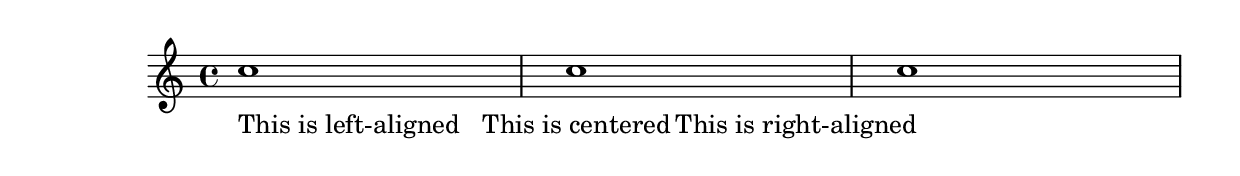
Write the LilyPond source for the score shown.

%% DO NOT EDIT this file manually; it is automatically
%% generated from LSR http://lsr.dsi.unimi.it
%% Make any changes in LSR itself, or in Documentation/snippets/new/ ,
%% and then run scripts/auxiliar/makelsr.py
%%
%% This file is in the public domain.
\version "2.14.0"

\header {
  lsrtags = "text, vocal-music"

%% Translation of GIT committish: 8b93de6ce951b7b14bc7818f31019524295b990f
  texidoces = "
La alineación horizontal de la letra se puede ajustar sobreescribiendo
la propiedad @code{self-alignment-X} del objeto @code{LyricText}.
@w{@code{#-1}} es izquierda, @code{0} es centrado y @code{1} es derecha;
sin embargo, puede usar también @code{LEFT}, @code{CENTER} y
@code{RIGHT}.

"
  doctitlees = "Alineación de la letra"

%% Translation of GIT committish: 27b1197f3bae8512c14d946752cd3e40e7c76016

  texidocde = "
Die horizontale Ausrichtung von Gesangstext kann eingestellt werden, indem
man die @code{self-alignment-X}-Eigenschaft des @code{LyricText}-Objekts
verändert.  @code{#-1} bedeutet links, @code{#0} bedeutet mittig und @code{#1}
bedeutet rechts, man kann aber genauso gut auch @code{#LEFT}, @code{#CENTER}
und @code{#RIGHT} benutzen.

"
  doctitlede = "Ausrichtung von Gesangstext"


%% Translation of GIT committish: f88e964fea14c10b48787ec9f4b5f8261a23de48
  texidocfr = "
L'alignement horizontal des paroles peut se gérer à l'aide de la
propriété @code{self-alignment-X} de l'objet @code{LyricText}.
Les valeurs @code{-1} ou @code{LEFT} produiront un alignement par la
gauche, les valeurs @code{0} ou @code{CENTER} un alignement centré, et
les valeurs @code{1} ou @code{RIGHT} un alignement par la droite.

"
  doctitlefr = "Alignement des syllabes"


  texidoc = "
Horizontal alignment for lyrics cam be set by overriding the
@code{self-alignment-X} property of the @code{LyricText} object.
@code{#-1} is left, @code{#0} is center and @code{#1} is right;
however, you can use @code{#LEFT}, @code{#CENTER} and @code{#RIGHT} as
well.

"
  doctitle = "Lyrics alignment"
} % begin verbatim

\layout { ragged-right = ##f }
\relative c'' {
  c1
  c1
  c1
}
\addlyrics {
  \once \override LyricText #'self-alignment-X = #LEFT
  "This is left-aligned"
  \once \override LyricText #'self-alignment-X = #CENTER
  "This is centered"
  \once \override LyricText #'self-alignment-X = #1
  "This is right-aligned"
}

